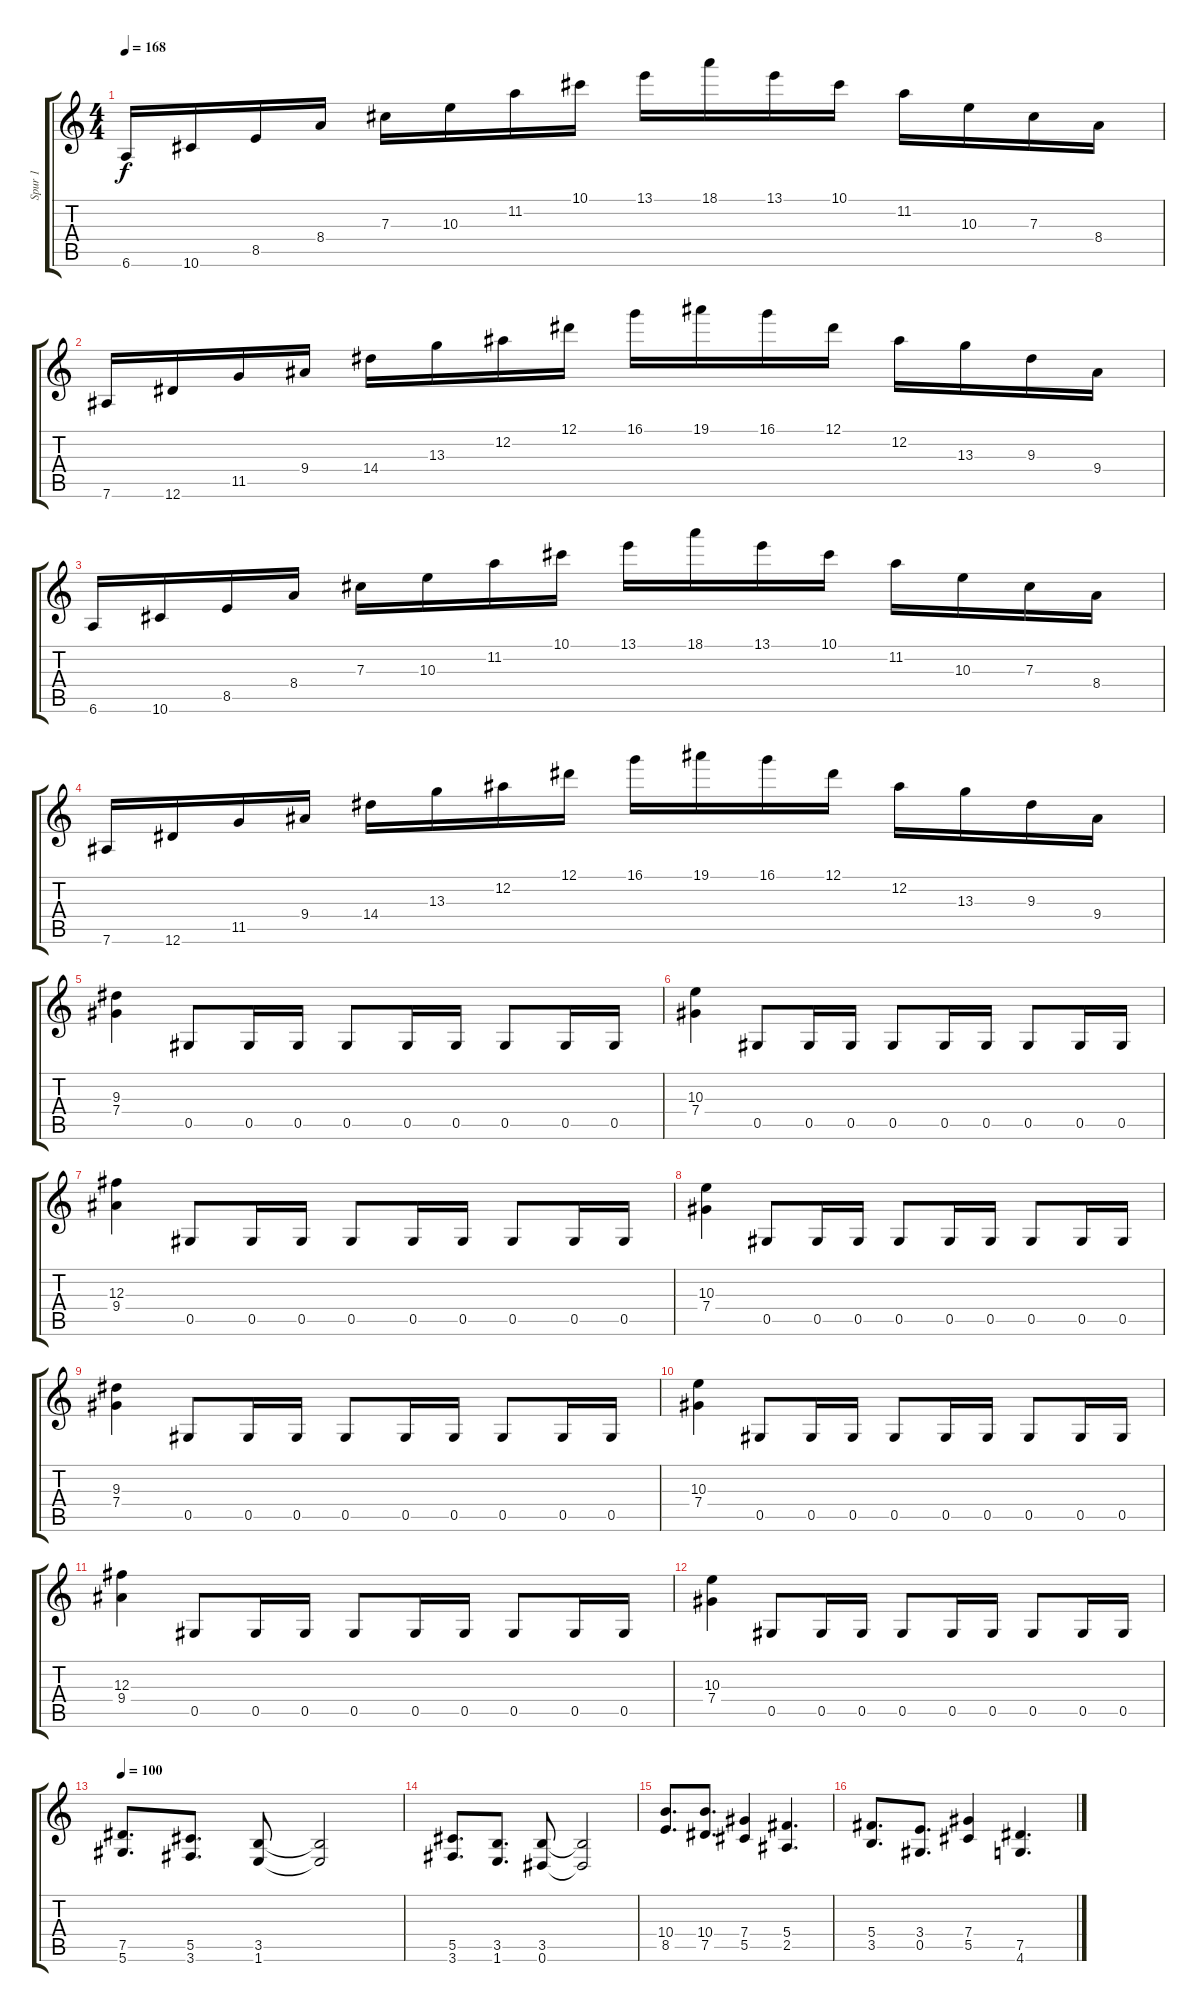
\track ("Spur 1" "Spur 1") {instrument distortionguitar}
\staff {score tabs}
\tuning (Eb4 Bb3 Gb3 Db3 Ab2 Eb2) {hide}
\ts (4 4)
\tempo 168
\clef g2
\ks c
6.6.16{dy f} 10.6.16 8.5.16 8.4.16 7.3.16 10.3.16 11.2.16 10.1.16 13.1.16 18.1.16 13.1.16 10.1.16 11.2.16 10.3.16 7.3.16 8.4.16 |
7.6.16 12.6.16 11.5.16 9.4.16 14.4.16 13.3.16 12.2.16 12.1.16 16.1.16 19.1.16 16.1.16 12.1.16 12.2.16 13.3.16 9.3.16 9.4.16 |
6.6.16 10.6.16 8.5.16 8.4.16 7.3.16 10.3.16 11.2.16 10.1.16 13.1.16 18.1.16 13.1.16 10.1.16 11.2.16 10.3.16 7.3.16 8.4.16 |
7.6.16 12.6.16 11.5.16 9.4.16 14.4.16 13.3.16 12.2.16 12.1.16 16.1.16 19.1.16 16.1.16 12.1.16 12.2.16 13.3.16 9.3.16 9.4.16 |
(9.3 7.4).4 0.5.8 0.5.16 0.5.16 0.5.8 0.5.16 0.5.16 0.5.8 0.5.16 0.5.16 |
(10.3 7.4).4 0.5.8 0.5.16 0.5.16 0.5.8 0.5.16 0.5.16 0.5.8 0.5.16 0.5.16 |
(12.3 9.4).4 0.5.8 0.5.16 0.5.16 0.5.8 0.5.16 0.5.16 0.5.8 0.5.16 0.5.16 |
(10.3 7.4).4 0.5.8 0.5.16 0.5.16 0.5.8 0.5.16 0.5.16 0.5.8 0.5.16 0.5.16 |
(9.3 7.4).4 0.5.8 0.5.16 0.5.16 0.5.8 0.5.16 0.5.16 0.5.8 0.5.16 0.5.16 |
(10.3 7.4).4 0.5.8 0.5.16 0.5.16 0.5.8 0.5.16 0.5.16 0.5.8 0.5.16 0.5.16 |
(12.3 9.4).4 0.5.8 0.5.16 0.5.16 0.5.8 0.5.16 0.5.16 0.5.8 0.5.16 0.5.16 |
(10.3 7.4).4 0.5.8 0.5.16 0.5.16 0.5.8 0.5.16 0.5.16 0.5.8 0.5.16 0.5.16 |
\tempo 100
(7.5 5.6).8{d} (5.5 3.6).8{d} (3.5 1.6).8 (3.5{t} 1.6{t}).2 |
(5.5 3.6).8{d} (3.5 1.6).8{d} (3.5 0.6).8 (3.5{t} 0.6{t}).2 |
(10.4 8.5).8{d} (10.4 7.5).8{d} (7.4 5.5).4 (5.4 2.5).4{d} |
(5.4 3.5).8{d} (3.4 0.5).8{d} (7.4 5.5).4 (7.5 4.6).4{d}
